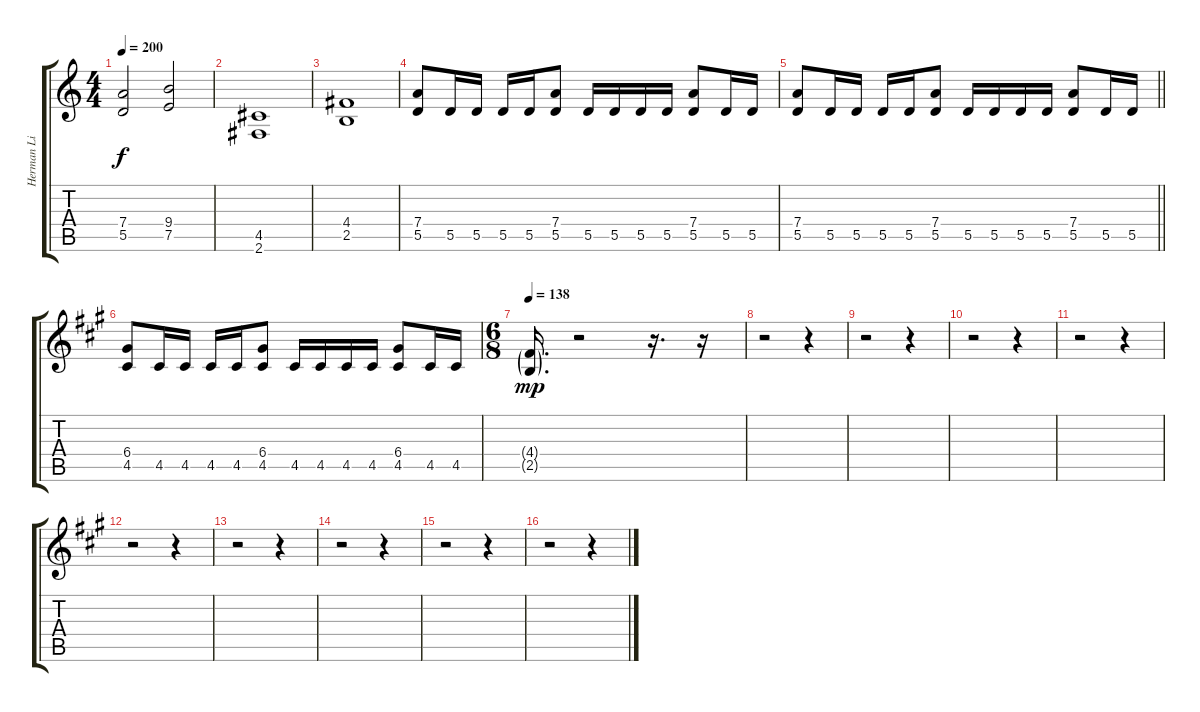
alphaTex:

\track ("Herman Li | Rhythm Gtr." "Herman Li ") {instrument overdrivenguitar}
\staff {score tabs}
\tuning (E4 B3 G3 D3 A2 E2) {hide}
\ts (4 4)
\tempo 200
\clef g2
\ks c
(7.4 5.5).2{dy f} (9.4 7.5).2 |
(4.5 2.6).1 |
(4.4 2.5).1 |
(7.4 5.5).8 5.5.16 5.5.16 5.5.16 5.5.16 (7.4 5.5).8 5.5.16 5.5.16 5.5.16 5.5.16 (7.4 5.5).8 5.5.16 5.5.16 |
\barLineRight lightlight
(7.4 5.5).8 5.5.16 5.5.16 5.5.16 5.5.16 (7.4 5.5).8 5.5.16 5.5.16 5.5.16 5.5.16 (7.4 5.5).8 5.5.16 5.5.16 |
\ks a
(6.4 4.5).8 4.5.16 4.5.16 4.5.16 4.5.16 (6.4 4.5).8 4.5.16 4.5.16 4.5.16 4.5.16 (6.4 4.5).8 4.5.16 4.5.16 |
\ts (6 8)
\tempo 138
(4.4{g} 2.5{g}).16{d dy mp} r.2 r.16{d} r.16 |
r.2 r.4 |
r.2 r.4 |
r.2 r.4 |
r.2 r.4 |
r.2 r.4 |
r.2 r.4 |
r.2 r.4 |
r.2 r.4 |
r.2 r.4
